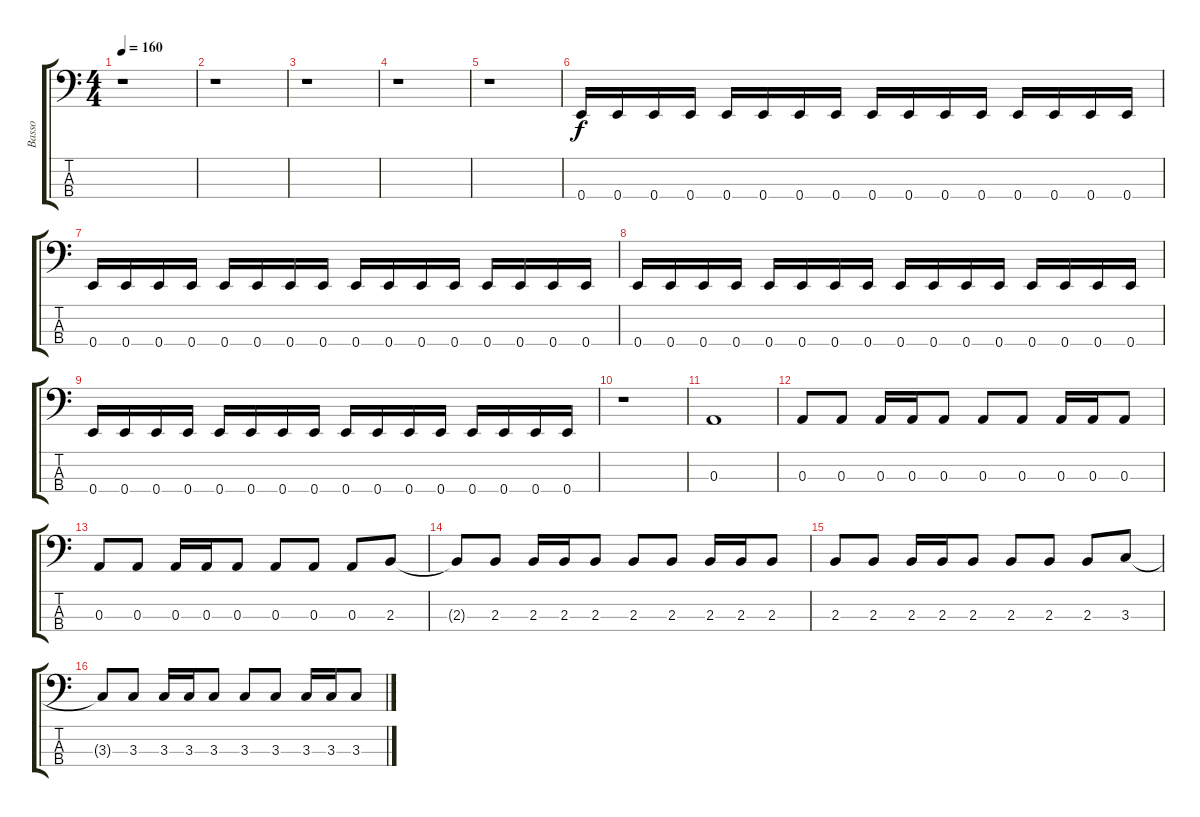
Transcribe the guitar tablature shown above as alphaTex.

\track ("Basso" "Basso") {instrument electricbassfinger}
\staff {score tabs}
\tuning (G2 D2 A1 E1) {hide}
\ts (4 4)
\tempo 160
\clef f4
\ks c
r.1{dy f} |
r.1 |
r.1 |
r.1 |
r.1 |
0.4.16 0.4.16 0.4.16 0.4.16 0.4.16 0.4.16 0.4.16 0.4.16 0.4.16 0.4.16 0.4.16 0.4.16 0.4.16 0.4.16 0.4.16 0.4.16 |
0.4.16 0.4.16 0.4.16 0.4.16 0.4.16 0.4.16 0.4.16 0.4.16 0.4.16 0.4.16 0.4.16 0.4.16 0.4.16 0.4.16 0.4.16 0.4.16 |
0.4.16 0.4.16 0.4.16 0.4.16 0.4.16 0.4.16 0.4.16 0.4.16 0.4.16 0.4.16 0.4.16 0.4.16 0.4.16 0.4.16 0.4.16 0.4.16 |
0.4.16 0.4.16 0.4.16 0.4.16 0.4.16 0.4.16 0.4.16 0.4.16 0.4.16 0.4.16 0.4.16 0.4.16 0.4.16 0.4.16 0.4.16 0.4.16 |
r.1 |
0.3.1 |
0.3.8 0.3.8 0.3.16 0.3.16 0.3.8 0.3.8 0.3.8 0.3.16 0.3.16 0.3.8 |
0.3.8 0.3.8 0.3.16 0.3.16 0.3.8 0.3.8 0.3.8 0.3.8 2.3.8 |
2.3{t}.8 2.3.8 2.3.16 2.3.16 2.3.8 2.3.8 2.3.8 2.3.16 2.3.16 2.3.8 |
2.3.8 2.3.8 2.3.16 2.3.16 2.3.8 2.3.8 2.3.8 2.3.8 3.3.8 |
3.3{t}.8 3.3.8 3.3.16 3.3.16 3.3.8 3.3.8 3.3.8 3.3.16 3.3.16 3.3.8
